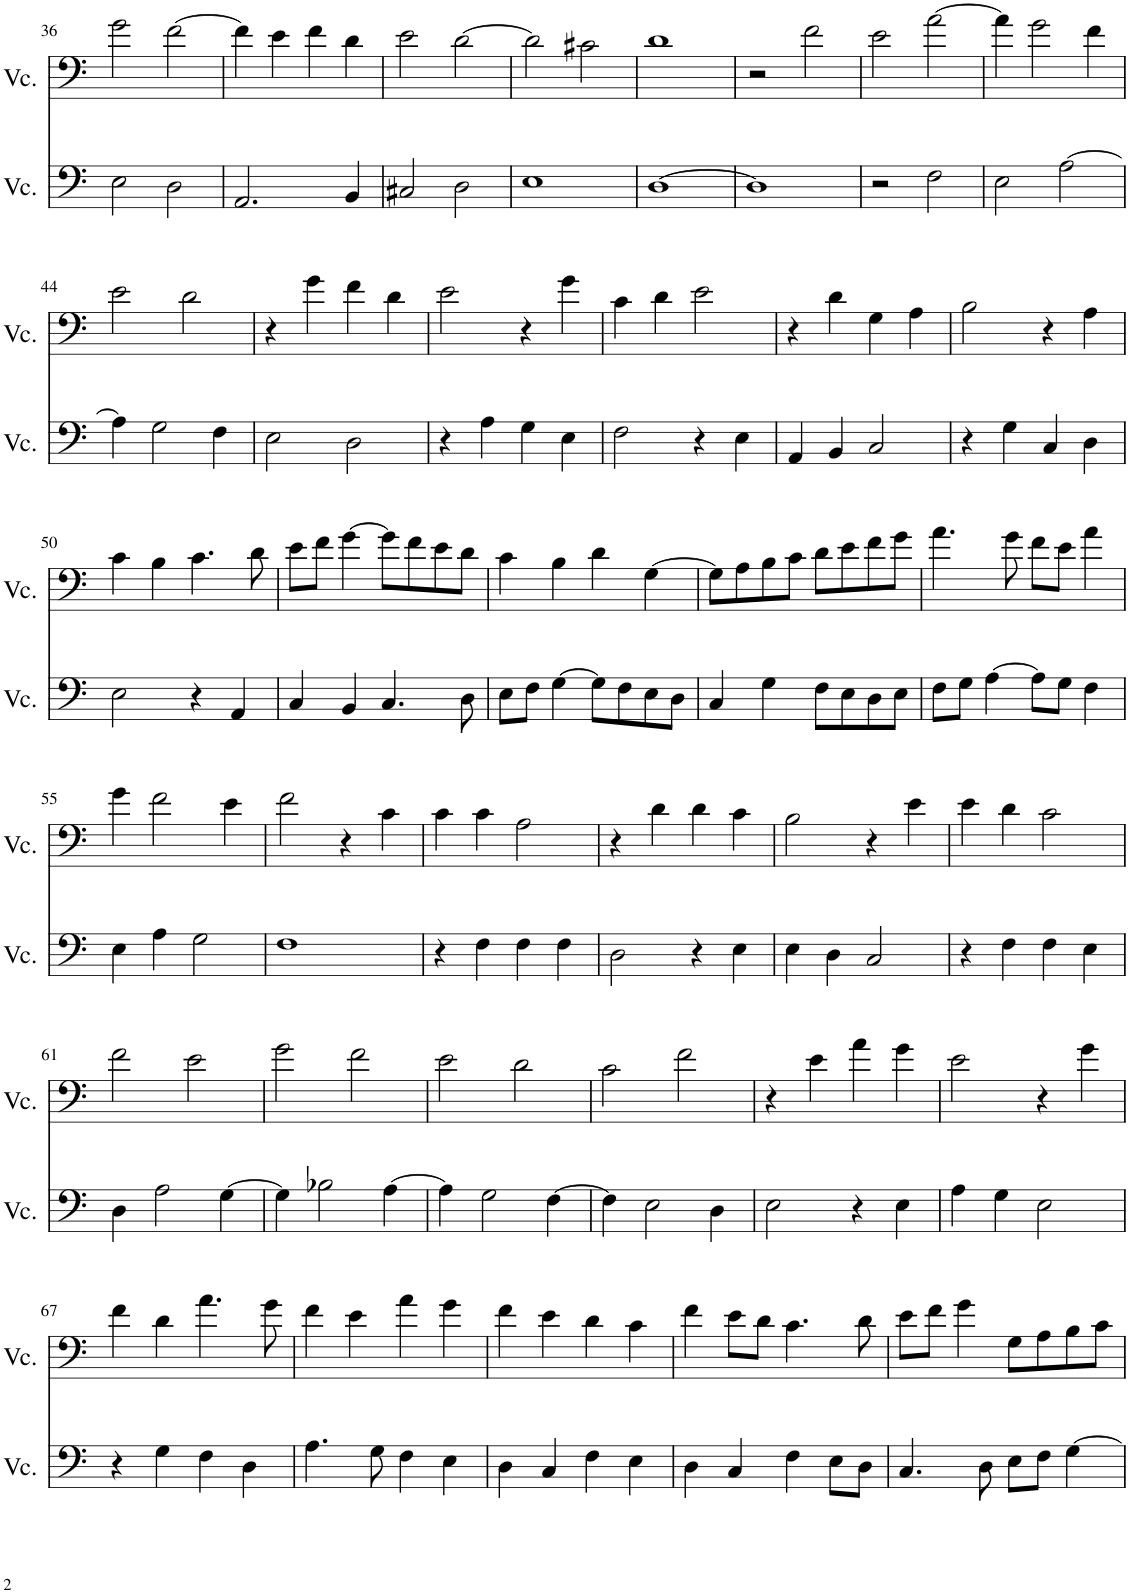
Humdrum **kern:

**kern	**kern
*part2	*part1
*staff2	*staff1
*I"Violoncello2	*I"Violoncello1
*I'Vc.	*I'Vc.
!!LO:PB:g=z
*clefF4	*clefF4
*k[]	*k[]
*M4/4	*M4/4
=36	=36
2E\	2g\
2D\	[2f\
=37	=37
2.AA/	4f\]
.	4e\
.	4f\
4BB/	4d\
=38	=38
2C#X/	2e\
2D\	[2d\
=39	=39
1E	2d\]
.	2c#X\
=40	=40
[1D	1d
=41	=41
1D]	2r
.	2f\
=42	=42
2r	2e\
2F\	[2a\
=43	=43
2E\	4a\]
.	2g\
[2A\	.
.	4f\
!!LO:LB:g=z
=44	=44
4A\]	2e\
2G\	.
.	2d\
4F\	.
=45	=45
2E\	4r
.	4g\
2D\	4f\
.	4d\
=46	=46
4r	2e\
4A\	.
4G\	4r
4E\	4g\
=47	=47
2F\	4c\
.	4d\
4r	2e\
4E\	.
=48	=48
4AA/	4r
4BB/	4d\
2C/	4G\
.	4A\
=49	=49
4r	2B\
4G\	.
4C/	4r
4D\	4A\
!!LO:LB:g=z
=50	=50
2E\	4c\
.	4B\
4r	4.c\
4AA/	.
.	8d\
=51	=51
4C/	8e\L
.	8f\J
4BB/	[4g\
4.C/	8g\L]
.	8f\
.	8e\
8D\	8d\J
=52	=52
8E\L	4c\
8F\J	.
[4G\	4B\
8G\L]	4d\
8F\	.
8E\	[4G\
8D\J	.
=53	=53
4C/	8G\L]
.	8A\
4G\	8B\
.	8c\J
8F\L	8d\L
8E\	8e\
8D\	8f\
8E\J	8g\J
=54	=54
8F\L	4.a\
8G\J	.
[4A\	.
.	8g\
8A\L]	8f\L
8G\J	8e\J
4F\	4a\
!!LO:LB:g=z
=55	=55
4E\	4g\
4A\	2f\
2G\	.
.	4e\
=56	=56
1F	2f\
.	4r
.	4c\
=57	=57
4r	4c\
4F\	4c\
4F\	2A\
4F\	.
=58	=58
2D\	4r
.	4d\
4r	4d\
4E\	4c\
=59	=59
4E\	2B\
4D\	.
2C/	4r
.	4e\
=60	=60
4r	4e\
4F\	4d\
4F\	2c\
4E\	.
!!LO:LB:g=z
=61	=61
4D\	2f\
2A\	.
.	2e\
[4G\	.
=62	=62
4G\]	2g\
2B-X\	.
.	2f\
[4A\	.
=63	=63
4A\]	2e\
2G\	.
.	2d\
[4F\	.
=64	=64
4F\]	2c\
2E\	.
.	2f\
4D\	.
=65	=65
2E\	4r
.	4e\
4r	4a\
4E\	4g\
=66	=66
4A\	2e\
4G\	.
2E\	4r
.	4g\
!!LO:LB:g=z
=67	=67
4r	4f\
4G\	4d\
4F\	4.a\
4D\	.
.	8g\
=68	=68
4.A\	4f\
.	4e\
8G\	.
4F\	4a\
4E\	4g\
=69	=69
4D\	4f\
4C/	4e\
4F\	4d\
4E\	4c\
=70	=70
4D\	4f\
4C/	8e\L
.	8d\J
4F\	4.c\
8E\L	.
8D\J	8d\
=71	=71
4.C/	8e\L
.	8f\J
.	4g\
8D\	.
8E\L	8G\L
8F\J	8A\
[4G\	8B\
.	8c\J
=	=
*-	*-
